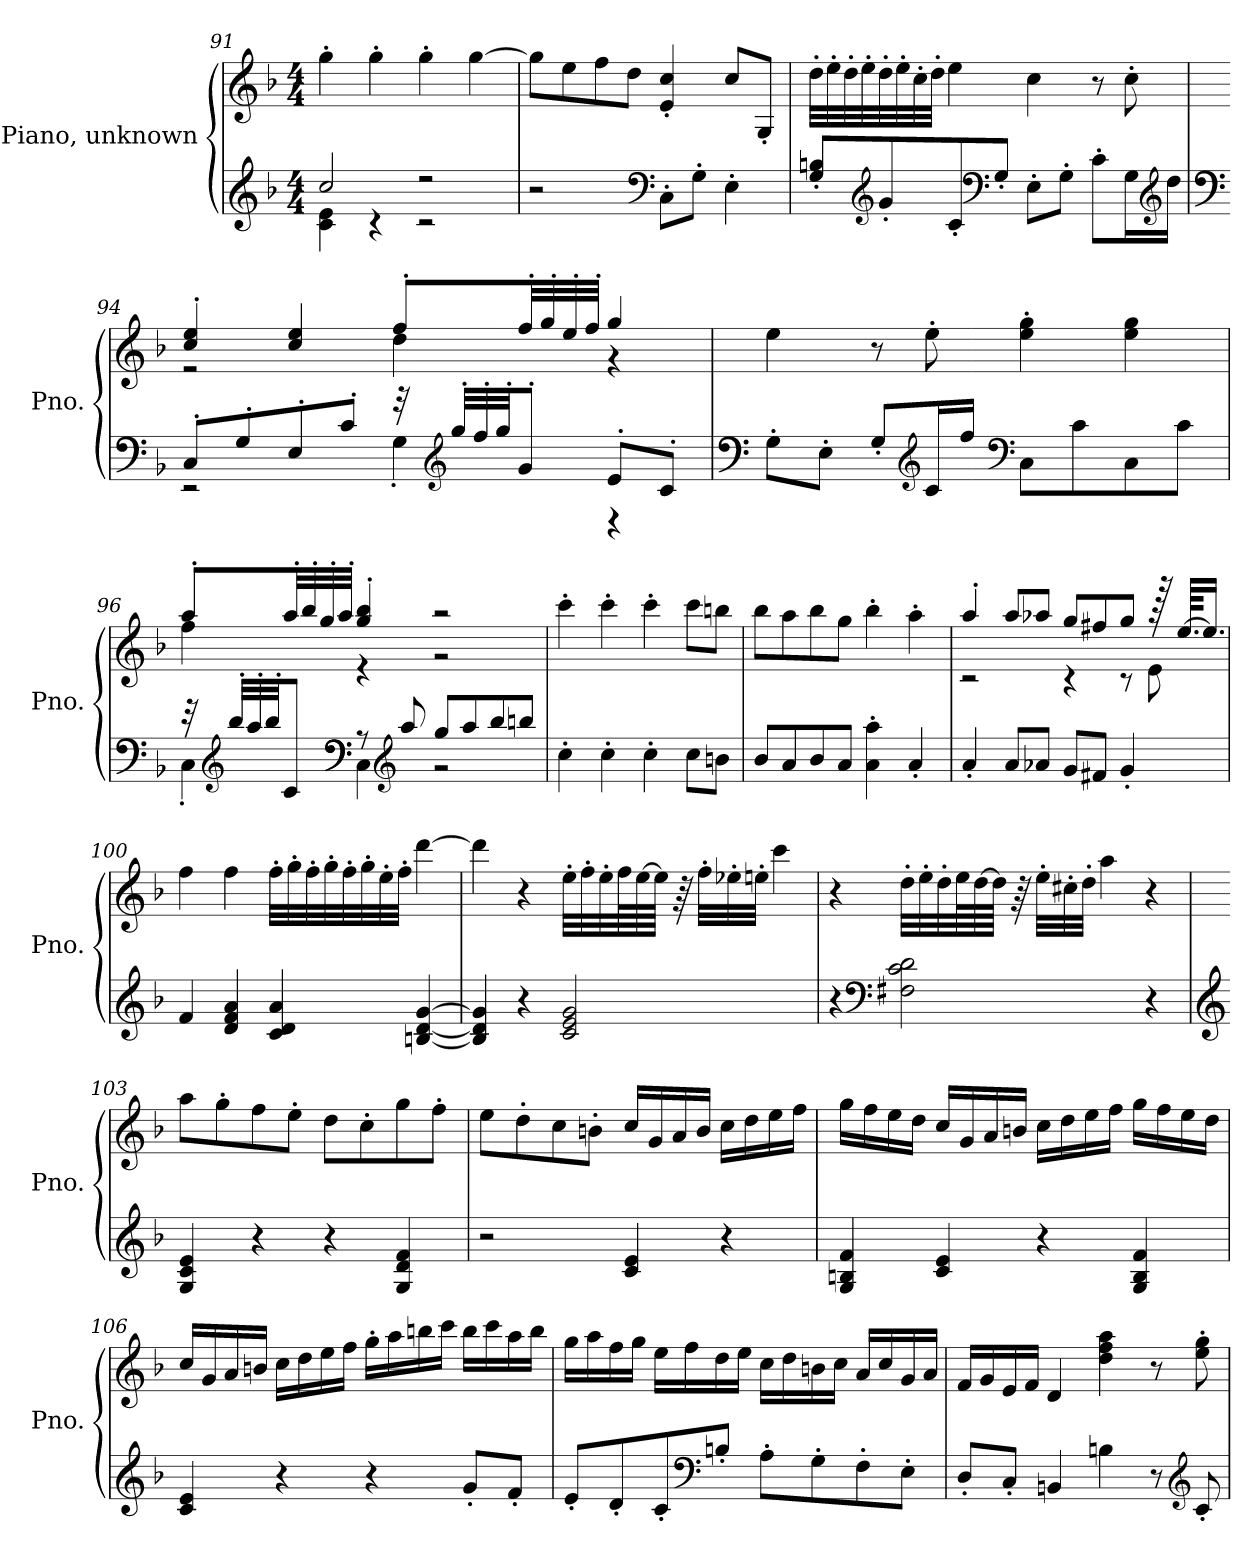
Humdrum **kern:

**kern	**kern
*part1	*part1
*staff2	*staff1
*I"Piano, unknown	*
*I'Pno.	*
*clefG2	*clefG2
*k[b-]	*k[b-]
*M4/4	*M4/4
=91	=91
*^	*
2cc/	4c\ 4e\	4gg'\
.	4r	4gg'\
2r	2r	4gg'\
.	.	[4gg\
*v	*v	*
!!LO:LB:g=z
=92	=92
2r	8gg\L]
.	8ee\
.	8ff\
.	8dd\J
*clefF4	*
8C'\L	4e/' 4cc/'
8G'\J	.
4E'\	8cc/L
.	8G'/J
=93	=93
8G/' 8Bn/'L	32dd'\LLL
.	32ee'\
.	32dd'\
.	32ee'\
*clefG2	*
8g'/	32dd'\
.	32ee'\
.	32cc'\
.	32dd'\JJJ
8c'/	4ee\
*clefF4	*
8G'/J	.
8E'\L	4cc\
8G'\J	.
8c'\L	8r
16G\L	8cc'\
*clefG2	*
16dd\JJ	.
=94	=94
*clefF4	*
*^	*^
8C'/L	2r	4cc/' 4ee/'	2r
8G'/	.	.	.
8E'/	.	4cc/ 4ee/	.
8c'/J	.	.	.
32r	4G'\	8ff'/L	4dd\
*clefG2	*	*	*
32gg'/LLL	.	.	.
32ff'/	.	.	.
32gg'/JJ	.	.	.
8g'/J	.	32ff'/LL	.
.	.	32gg'/	.
.	.	32ee'/	.
.	.	32ff'/JJJ	.
8e'/L	4r	4gg/	4r
8c'/J	.	.	.
*v	*v	*	*
*	*v	*v
!!LO:LB:g=z
=95	=95
*clefF4	*
8G'\L	4ee\
8E'\J	.
8G'/L	8r
*clefG2	*
16c/L	8ee'\
16ff/JJ	.
*clefF4	*
8C\L	4ee\' 4gg\'
8c\	.
8C\	4ee\ 4gg\
8c\J	.
=96	=96
*^	*^
32r	4C'\	8aa'/L	4ff\
*clefG2	*	*	*
32bb-'/LLL	.	.	.
32aa'/	.	.	.
32bb-'/JJ	.	.	.
8c/J	.	32aa'/LL	.
.	.	32bb-'/	.
.	.	32gg'/	.
.	.	32aa'/JJJ	.
*clefF4	*	*	*
8r	4C\	4gg/' 4bb-/'	4r
*clefG2	*	*	*
8aa/	.	.	.
8gg/L	2r	2r	2r
8aa/	.	.	.
8bb-/	.	.	.
8bbn/J	.	.	.
*v	*v	*	*
*	*v	*v
=97	=97
4cc'\	4ccc'\
4cc'\	4ccc'\
4cc'\	4ccc'\
8cc\L	8ccc\L
8bn\J	8bbn\J
!!LO:LB:g=z
=98	=98
8b-/L	8bb-\L
8a/	8aa\
8b-/	8bb-\
8a/J	8gg\J
4a\' 4aa\'	4bb-'\
4a'/	4aa'\
=99	=99
*	*^
4a'/	4aa'/	2r
8a/L	8aa/L	.
8a-X/J	8aa-X/J	.
8g/L	8gg/L	4r
8f#X/J	8ff#X/	.
4g'/	8gg/J	8r
.	128r	8e\
.	[64.ee/KKLL	.
.	16.ee/JJ]	.
*	*v	*v
=100	=100
4f/	4ff\
4d/ 4f/ 4a/	4ff\
4c/ 4d/ 4a/	32ff'\LLL
.	32gg'\
.	32ff'\
.	32gg'\
.	32ff'\
.	32gg'\
.	32ee'\
.	32ff'\JJJ
[4Bn/ [4d/ [4g/	[4ddd\
!!LO:LB:g=z
=101	=101
4B/] 4d/] 4g/]	4ddd\]
4r	4r
2c/ 2e/ 2g/	32ee'\LLL
.	32ff'\
.	32ee'\
.	64ff\L
.	[64ee\
.	64ee\JJJJ]
.	64r
.	32ff'\LLL
.	32ee-X'\
.	32een'\JJJ
.	4ccc\
=102	=102
4r	4r
*clefF4	*
2F#X\ 2c\ 2d\	32dd'\LLL
.	32ee'\
.	32dd'\
.	64ee\L
.	[64dd\
.	64dd\JJJJ]
.	64r
.	32ee'\LLL
.	32cc#X'\
.	32dd'\JJJ
.	4aa\
4r	4r
=103	=103
*clefG2	*
4G/ 4c/ 4e/	8aa\L
.	8gg'\
4r	8ff\
.	8ee'\J
4r	8dd\L
.	8cc'\
4G/ 4d/ 4f/	8gg\
.	8ff'\J
!!LO:PB:g=z
=104	=104
2r	8ee\L
.	8dd'\
.	8cc\
.	8bn'\J
4c/ 4e/	16cc/LL
.	16g/
.	16a/
.	16b/JJ
4r	16cc\LL
.	16dd\
.	16ee\
.	16ff\JJ
=105	=105
4G/ 4Bn/ 4f/	16gg\LL
.	16ff\
.	16ee\
.	16dd\JJ
4c/ 4e/	16cc/LL
.	16g/
.	16a/
.	16bn/JJ
4r	16cc\LL
.	16dd\
.	16ee\
.	16ff\JJ
4G/ 4B/ 4f/	16gg\LL
.	16ff\
.	16ee\
.	16dd\JJ
!!LO:LB:g=z
=106	=106
4c/ 4e/	16cc/LL
.	16g/
.	16a/
.	16bn/JJ
4r	16cc\LL
.	16dd\
.	16ee\
.	16ff\JJ
4r	16gg'\LL
.	16aa\
.	16bbn\
.	16ccc\JJ
8g'/L	16bb\LL
.	16ccc\
8f'/J	16aa\
.	16bb\JJ
=107	=107
8e'/L	16gg\LL
.	16aa\
8d'/	16ff\
.	16gg\JJ
8c'/	16ee\LL
.	16ff\
*clefF4	*
8Bn'/J	16dd\
.	16ee\JJ
8A'\L	16cc\LL
.	16dd\
8G'\	16bn\
.	16cc\JJ
8F'\	16a/LL
.	16cc/
8E'\J	16g/
.	16a/JJ
!!LO:LB:g=z
=108	=108
8D'/L	16f/LL
.	16g/
8C'/J	16e/
.	16f/JJ
4BBn/	4d/
4Bn\	4dd\ 4ff\ 4aa\
8r	8r
*clefG2	*
8c'/	8ee\' 8gg\'
=	=
*-	*-
